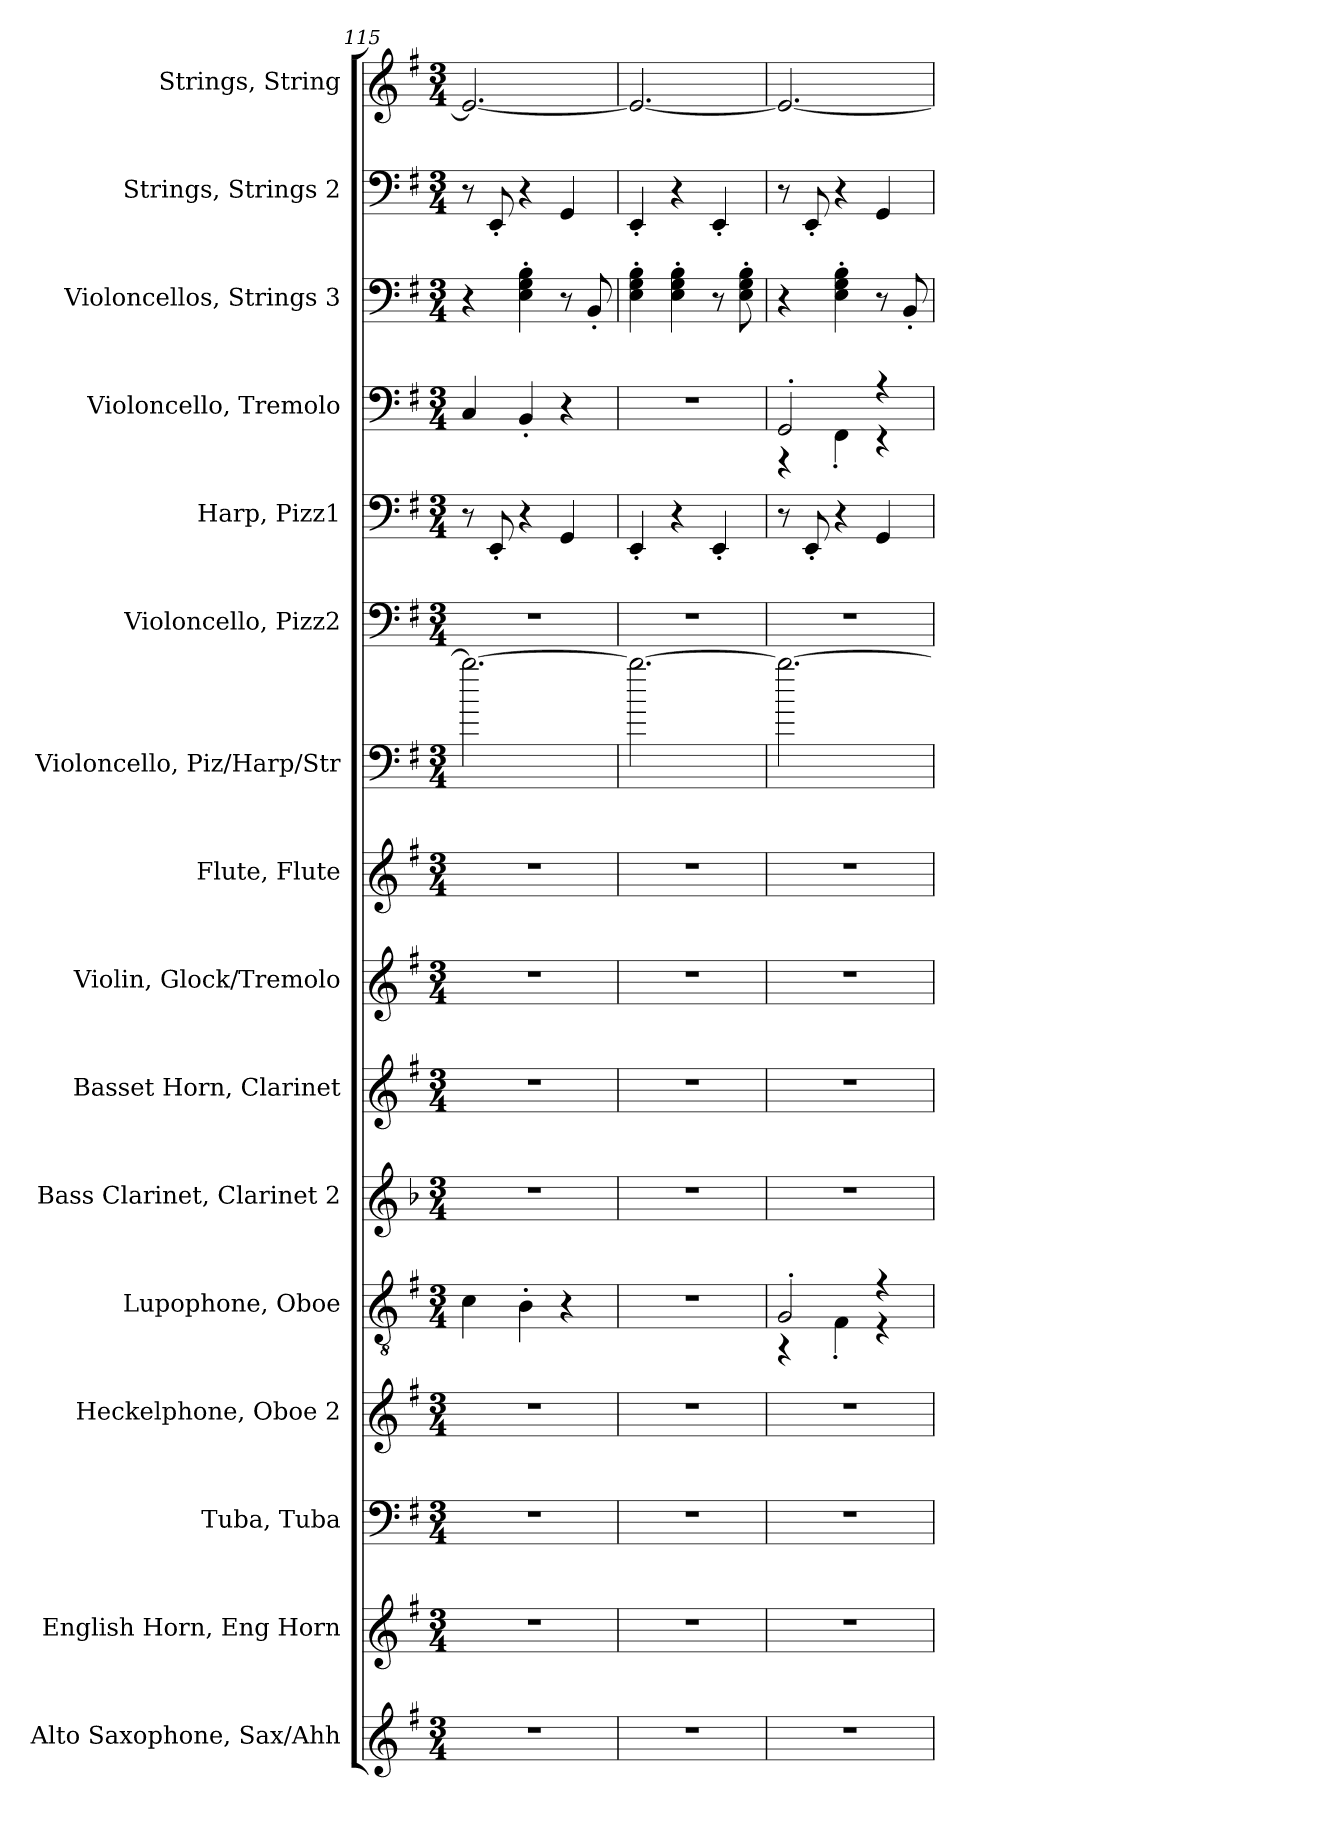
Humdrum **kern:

**kern	**kern	**kern	**kern	**kern	**kern	**kern	**kern	**kern	**kern	**kern	**kern	**kern	**kern	**kern	**kern
*part16	*part15	*part14	*part13	*part12	*part11	*part10	*part9	*part8	*part7	*part6	*part5	*part4	*part3	*part2	*part1
*staff16	*staff15	*staff14	*staff13	*staff12	*staff11	*staff10	*staff9	*staff8	*staff7	*staff6	*staff5	*staff4	*staff3	*staff2	*staff1
*I"Alto Saxophone, Sax/Ahh	*I"English Horn, Eng Horn	*I"Tuba, Tuba	*I"Heckelphone, Oboe 2	*I"Lupophone, Oboe	*I"Bass Clarinet, Clarinet 2	*I"Basset Horn, Clarinet	*I"Violin, Glock/Tremolo	*I"Flute, Flute	*I"Violoncello, Piz/Harp/Str	*I"Violoncello, Pizz2	*I"Harp, Pizz1	*I"Violoncello, Tremolo	*I"Violoncellos, Strings 3	*I"Strings, Strings 2	*I"Strings, String
*I'A. Sax.	*I'E. Hn.	*I'Tba.	*I'Hph.	*I'Lph.	*I'B. Cl.	*I'Ba. Hn.	*I'Vln.	*I'Fl.	*I'Vc.	*I'Vc.	*I'Hrp.	*I'Vc.	*I'Vcs.	*I'St.	*I'St.
*clefG2	*clefG2	*clefF4	*clefG2	*clefGv2	*clefG2	*clefG2	*clefG2	*clefG2	*clefF4	*clefF4	*clefF4	*clefF4	*clefF4	*clefF4	*clefG2
*ITrd5c9	*ITrd4c7	*	*ITrd7c12	*ITrd7c12	*ITrd8c14	*ITrd4c7	*	*	*	*	*	*	*	*	*
*k[b-e-]	*k[]	*k[f#]	*k[f#]	*k[f#]	*k[b-]	*k[]	*k[f#]	*k[f#]	*k[f#]	*k[f#]	*k[f#]	*k[f#]	*k[f#]	*k[f#]	*k[f#]
*M3/4	*M3/4	*M3/4	*M3/4	*M3/4	*M3/4	*M3/4	*M3/4	*M3/4	*M3/4	*M3/4	*M3/4	*M3/4	*M3/4	*M3/4	*M3/4
=115	=115	=115	=115	=115	=115	=115	=115	=115	=115	=115	=115	=115	=115	=115	=115
2.r	2.r	2.r	2.r	4C\	2.r	2.r	2.r	2.r	2.bb\_	2.r	8r	4C/	4r	8r	2.e/_
.	.	.	.	.	.	.	.	.	.	.	8EE'/	.	.	8EE'/	.
.	.	.	.	4BB'\	.	.	.	.	.	.	4r	4BB'/	4E\' 4G\' 4B\'	4r	.
.	.	.	.	4r	.	.	.	.	.	.	4GG/	4r	8r	4GG/	.
.	.	.	.	.	.	.	.	.	.	.	.	.	8BB'/	.	.
=116	=116	=116	=116	=116	=116	=116	=116	=116	=116	=116	=116	=116	=116	=116	=116
2.r	2.r	2.r	2.r	2.r	2.r	2.r	2.r	2.r	2.bb\_	2.r	4EE'/	2.r	4E\' 4G\' 4B\'	4EE'/	2.e/_
.	.	.	.	.	.	.	.	.	.	.	4r	.	4E\' 4G\' 4B\'	4r	.
.	.	.	.	.	.	.	.	.	.	.	4EE'/	.	8r	4EE'/	.
.	.	.	.	.	.	.	.	.	.	.	.	.	8E\' 8G\' 8B\'	.	.
=117	=117	=117	=117	=117	=117	=117	=117	=117	=117	=117	=117	=117	=117	=117	=117
*	*	*	*	*^	*	*	*	*	*	*	*	*^	*	*	*
2.r	2.r	2.r	2.r	2GG'/	4r	2.r	2.r	2.r	2.r	2.bb\_	2.r	8r	2GG'/	4r	4r	8r	2.e/_
.	.	.	.	.	.	.	.	.	.	.	.	8EE'/	.	.	.	8EE'/	.
.	.	.	.	.	4FF#'\	.	.	.	.	.	.	4r	.	4FF#'\	4E\' 4G\' 4B\'	4r	.
.	.	.	.	4r	4r	.	.	.	.	.	.	4GG/	4r	4r	8r	4GG/	.
.	.	.	.	.	.	.	.	.	.	.	.	.	.	.	8BB'/	.	.
*	*	*	*	*v	*v	*	*	*	*	*	*	*	*v	*v	*	*	*
=	=	=	=	=	=	=	=	=	=	=	=	=	=	=	=
*-	*-	*-	*-	*-	*-	*-	*-	*-	*-	*-	*-	*-	*-	*-	*-
